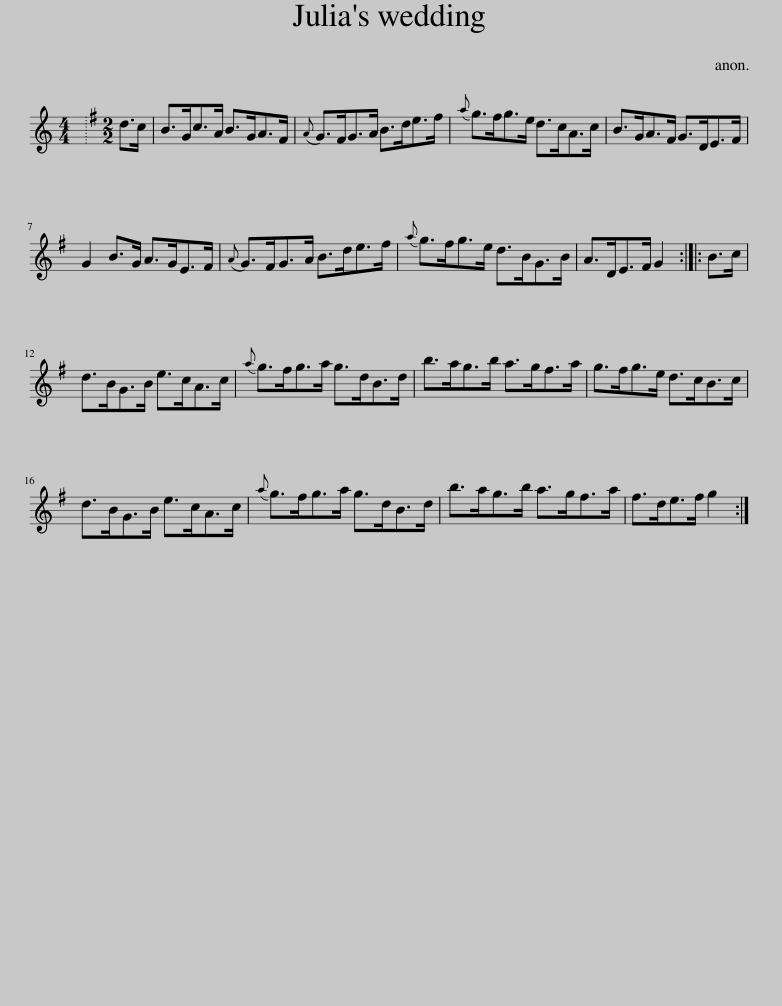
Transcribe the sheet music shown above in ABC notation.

X:1
L:1/8
M:4/4
I:linebreak $
K:C
V:1 treble
V:1
 x8 |[K:G][M:2/2] d>c | B>Gc>A B>GA>F |{A} G>FG>A B>de>f |{a} g>fg>e d>cA>c | %5
 B>GA>F G>DE>F |$ G2 B>G A>GE>F |{A} G>FG>A B>de>f |{a} g>fg>e d>BG>B | A>DE>F G2 :: %10
 B>c |$ d>BG>B e>cA>c |{a} g>fg>a g>dB>d | b>ag>b a>gf>a | g>fg>e d>cB>c |$ %15
 d>BG>B e>cA>c |{a} g>fg>a g>dB>d | b>ag>b a>gf>a | f>de>f g2 :| %19
